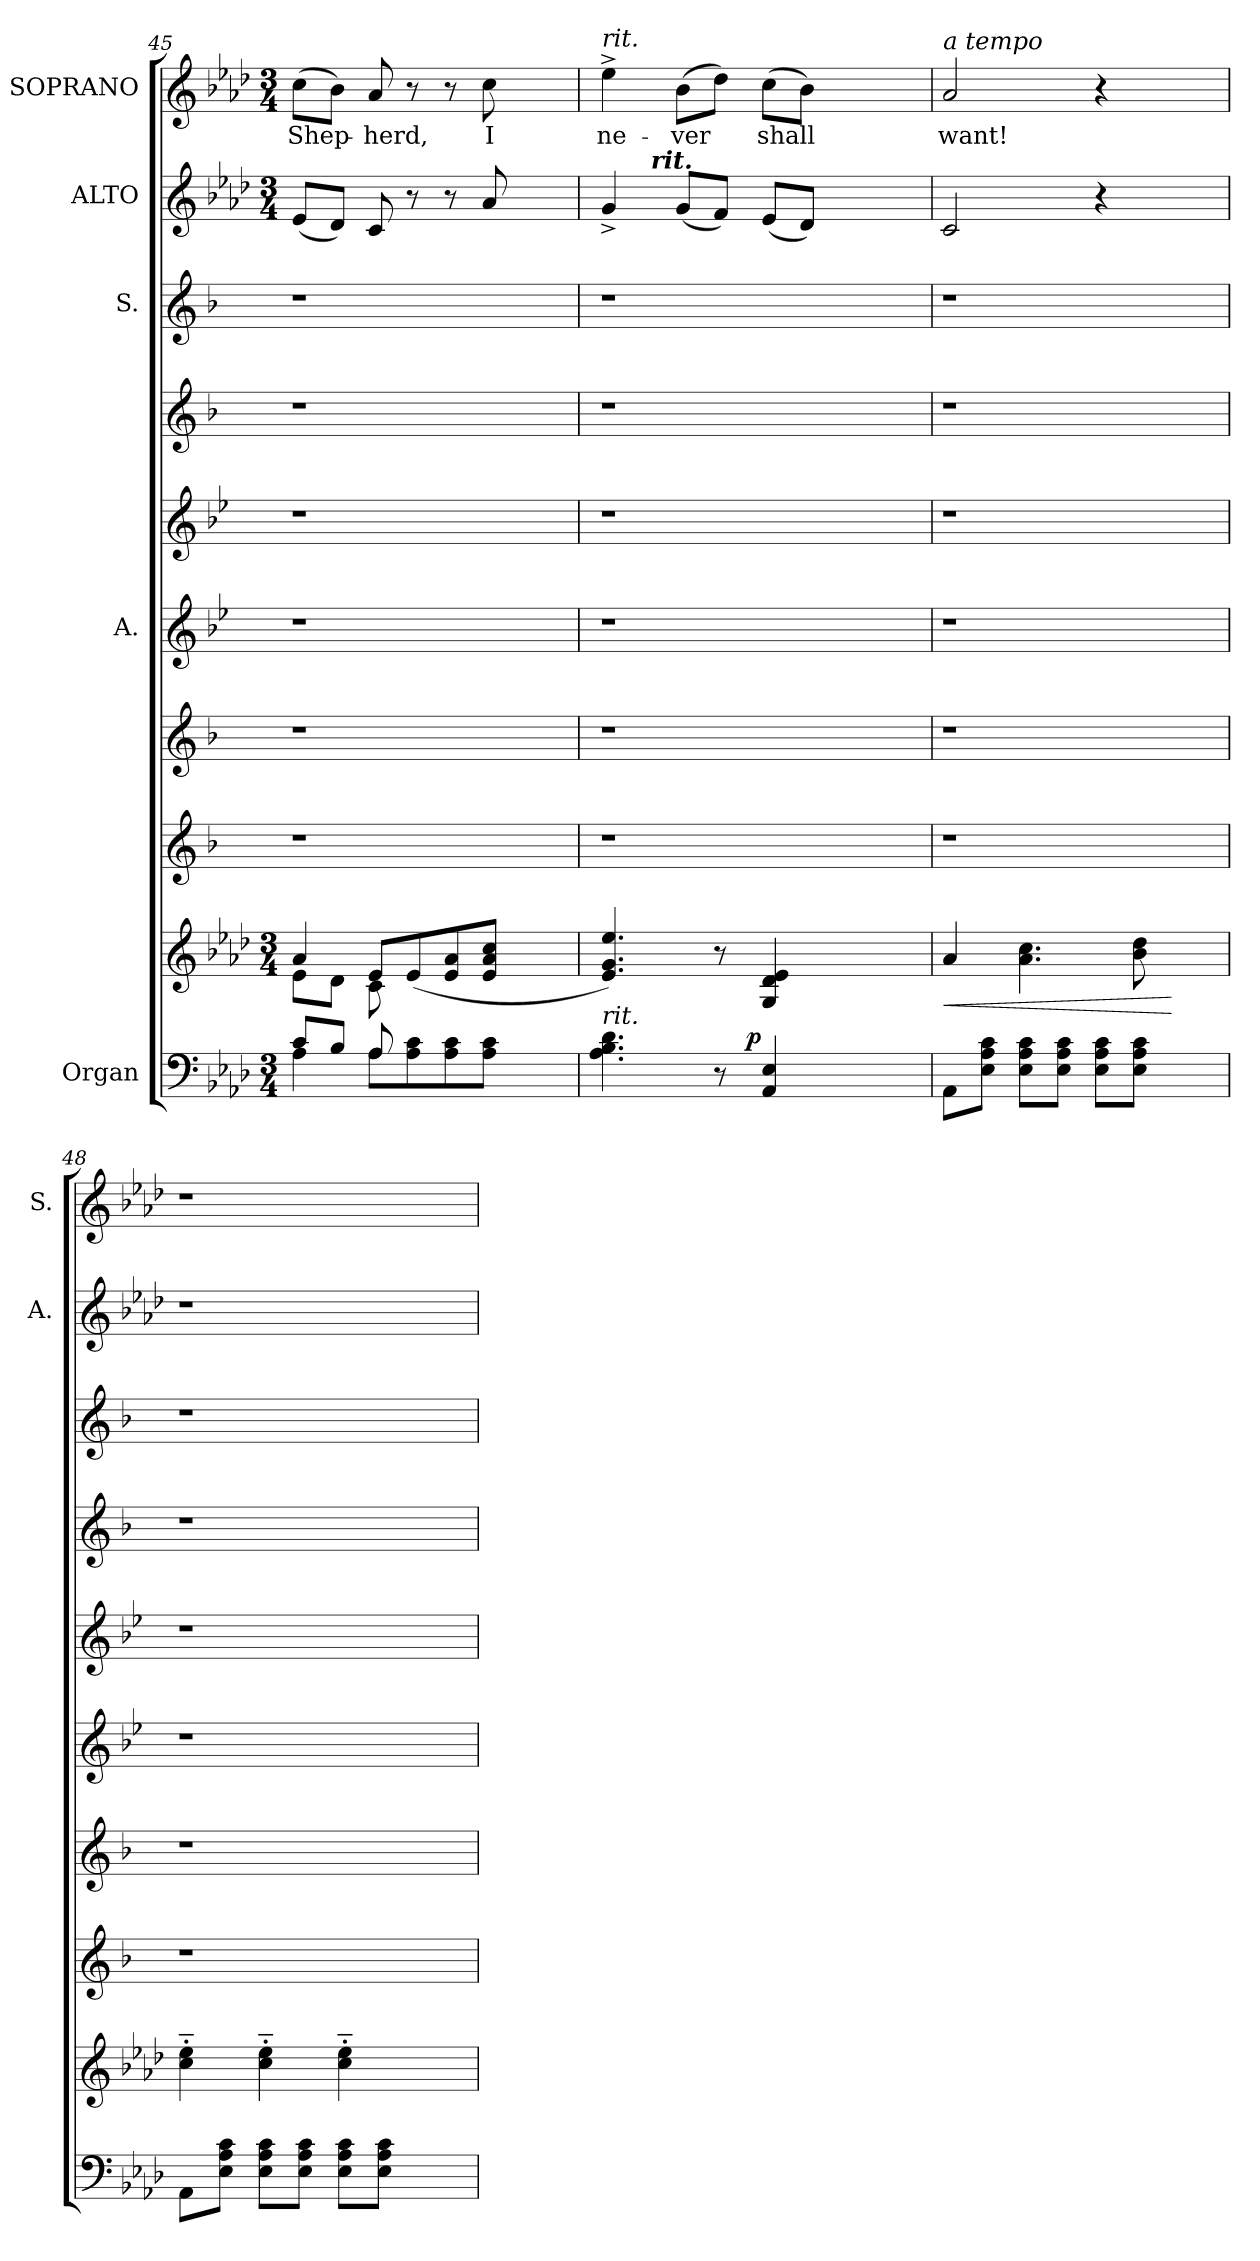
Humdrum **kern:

**kern	**kern	**dynam	**kern	**kern	**kern	**kern	**kern	**kern	**kern	**kern	**text
*part9	*part9	*part9	*part8	*part7	*part6	*part5	*part4	*part3	*part2	*part1	*part1
*staff10	*staff9	*staff9/10	*staff8	*staff7	*staff6	*staff5	*staff4	*staff3	*staff2	*staff1	*staff1
*I"Organ	*	*	*	*	*I"A.	*	*	*I"S.	*I"ALTO	*I"SOPRANO	*
*	*	*	*	*	*	*	*	*	*I'A.	*I'S.	*
*clefF4	*clefG2	*	*clefG2	*clefG2	*clefG2	*clefG2	*clefG2	*clefG2	*clefG2	*clefG2	*
*	*	*	*ITrd-2c-3	*ITrd-2c-3	*ITrd1c2	*ITrd1c2	*ITrd-2c-3	*ITrd-3c-5	*	*	*
*k[b-e-a-d-]	*k[b-e-a-d-]	*	*k[b-e-a-d-]	*k[b-e-a-d-]	*k[b-e-a-d-]	*k[b-e-a-d-]	*k[b-e-a-d-]	*k[b-e-]	*k[b-e-a-d-]	*k[b-e-a-d-]	*
*A-:	*A-:	*	*A-:	*A-:	*A-:	*A-:	*A-:	*B-:	*A-:	*A-:	*
*M3/4	*M3/4	*	*	*	*	*	*	*	*M3/4	*M3/4	*
=45	=45	=45	=45	=45	=45	=45	=45	=45	=45	=45	=45
*^	*^	*	*	*	*	*	*	*	*	*	*
!	!	!	!	!	!	!	!	!	!	!	!	!	!LO:LY:b
8c/L	4A-\	4a-/	8e-\L	.	1r	1r	1r	1r	1r	1r	(<8e-/L	(>8cc\L	Shep-
8B-/J	.	.	8d-\J	.	.	.	.	.	.	.	8d-/J)	8b-\J)	.
!	!	!	!	!	!	!	!	!	!	!	!	!	!LO:LY:b
8A-/	8A-\L	8e-/L	8c\	.	.	.	.	.	.	.	8c/	8a-/	-herd,
4ryy	8A-\ 8c\	(>8e-/	4ryy	.	.	.	.	.	.	.	8r	8r	.
.	8A-\ 8c\	8e-/ 8a-/	.	.	.	.	.	.	.	.	8r	8r	.
!	!	!	!	!	!	!	!	!	!	!	!	!	!LO:LY:b
4.ryy	8A-\ 8c\J	8e-/ 8a-/ 8cc/J	4.ryy	.	.	.	.	.	.	.	8a-/	8cc\	I
.	4ryy	4ryy	.	.	.	.	.	.	.	.	4ryy	4ryy	.
*	*	*v	*v	*	*	*	*	*	*	*	*	*	*
=46	=46	=46	=46	=46	=46	=46	=46	=46	=46	=46	=46	=46
!	!	!	!	!	!	!	!	!	!	!	!LO:TX:a:i:t=rit.	!
!LO:TX:a:i:t=rit.	!	!	!	!	!	!	!	!	!	!	!	!
!	!	!	!	!	!	!	!	!	!	!	!	!LO:LY:b
*	*	*	*	*	*	*	*	*	*	*^	*	*
4.A-\ 4.B-\ 4.d-\	4...ryy	4.e-/ 4.g/ 4.ee-/)	.	1r	1r	1r	1r	1r	1r	4g^</	8.ryy	4ee-^>\	ne-
!	!	!	!	!	!	!	!	!	!	!	!LO:TX:a:Bi:t=rit.	!	!
.	.	.	.	.	.	.	.	.	.	.	2ryy	.	.
!	!	!	!	!	!	!	!	!	!	!	!	!	!LO:LY:b
.	.	.	.	.	.	.	.	.	.	(<8g/L	.	(>8b-\L	-ver
8r	.	8r	.	.	.	.	.	.	.	8f/J)	.	8dd-\J)	.
!	!	!	!LO:DY:a=2	!	!	!	!	!	!	!	!	!	!
.	2ryy	.	p	.	.	.	.	.	.	.	.	.	.
!	!	!	!	!	!	!	!	!	!	!	!	!	!LO:LY:b
4AA-/ 4E-/	.	4G/ 4d-/ 4e-/	.	.	.	.	.	.	.	(<8e-/L	.	(>8cc\L	shall
.	.	.	.	.	.	.	.	.	.	8d-/J)	.	8b-\J)	.
.	.	.	.	.	.	.	.	.	.	.	4ryy	.	.
4ryy	.	4ryy	.	.	.	.	.	.	.	4ryy	.	4ryy	.
.	.	.	.	.	.	.	.	.	.	.	16ryy	.	.
.	32ryy	.	.	.	.	.	.	.	.	.	.	.	.
=47	=47	=47	=47	=47	=47	=47	=47	=47	=47	=47	=47	=47	=47
!	!	!	!	!	!	!	!	!	!	!	!	!LO:TX:a:i:t=a tempo	!
!LO:TX:a:i:t=a tempo	!	!	!	!	!	!	!	!	!	!	!	!	!
!	!	!	!LO:HP:b	!	!	!	!	!	!	!	!	!	!LO:LY:b
*v	*v	*	*	*	*	*	*	*	*	*v	*v	*	*
8AA-\L	4a-/	<	1r	1r	1r	1r	1r	1r	2c/	2a-/	want!
8E-\ 8A-\ 8c\J	.	.	.	.	.	.	.	.	.	.	.
8E-\ 8A-\ 8c\L	4.a-\ 4.cc\	.	.	.	.	.	.	.	.	.	.
8E-\ 8A-\ 8c\J	.	.	.	.	.	.	.	.	.	.	.
8E-\ 8A-\ 8c\L	.	.	.	.	.	.	.	.	4r	4r	.
8E-\ 8A-\ 8c\J	8b-\ 8dd-\	.	.	.	.	.	.	.	.	.	.
4ryy	4ryy	[	.	.	.	.	.	.	4ryy	4ryy	.
=48	=48	=48	=48	=48	=48	=48	=48	=48	=48	=48	=48
!	!	!	!	!	!	!	!	!	!LO:N:vis=1	!LO:N:vis=1	!
8AA-\L	4cc\~>'> 4ee-\~>'>	.	1r	1r	1r	1r	1r	1r	2.r	2.r	.
8E-\ 8A-\ 8c\J	.	.	.	.	.	.	.	.	.	.	.
8E-\ 8A-\ 8c\L	4cc\~>'> 4ee-\~>'>	.	.	.	.	.	.	.	.	.	.
8E-\ 8A-\ 8c\J	.	.	.	.	.	.	.	.	.	.	.
8E-\ 8A-\ 8c\L	4cc\~>'> 4ee-\~>'>	.	.	.	.	.	.	.	.	.	.
8E-\ 8A-\ 8c\J	.	.	.	.	.	.	.	.	.	.	.
4ryy	4ryy	.	.	.	.	.	.	.	4ryy	4ryy	.
=	=	=	=	=	=	=	=	=	=	=	=
*-	*-	*-	*-	*-	*-	*-	*-	*-	*-	*-	*-
